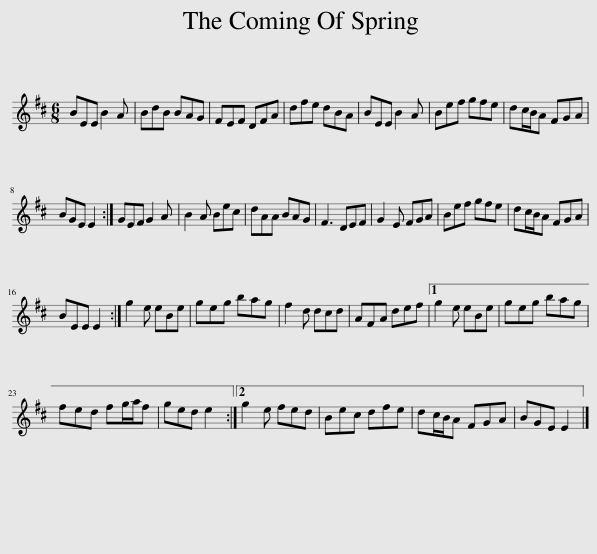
X:1
L:1/8
M:6/8
I:linebreak $
K:D
V:1 treble
V:1
 BEE B2 A | BdB BAG | FEF DFA | dfe dBA | BEE B2 A | %5
 Bef gfe | dc/B/A FGA |$ BGE E2 :| GEF G2 A | B2 A Bec | %10
 dAA BAG | F3 DEF | G2 E FGA | Bef gfe | dc/B/A FGA |$ %15
 BEE E2 :| g2 e eBe | geg bag | f2 d dcd | AFA def |1 %20
 g2 e eBe | geg bag |$ fed fg/a/f | ged e2 :|2 g2 e fed | %25
 Bec dfe | dc/B/A FGA | BGE E2 |] %28
